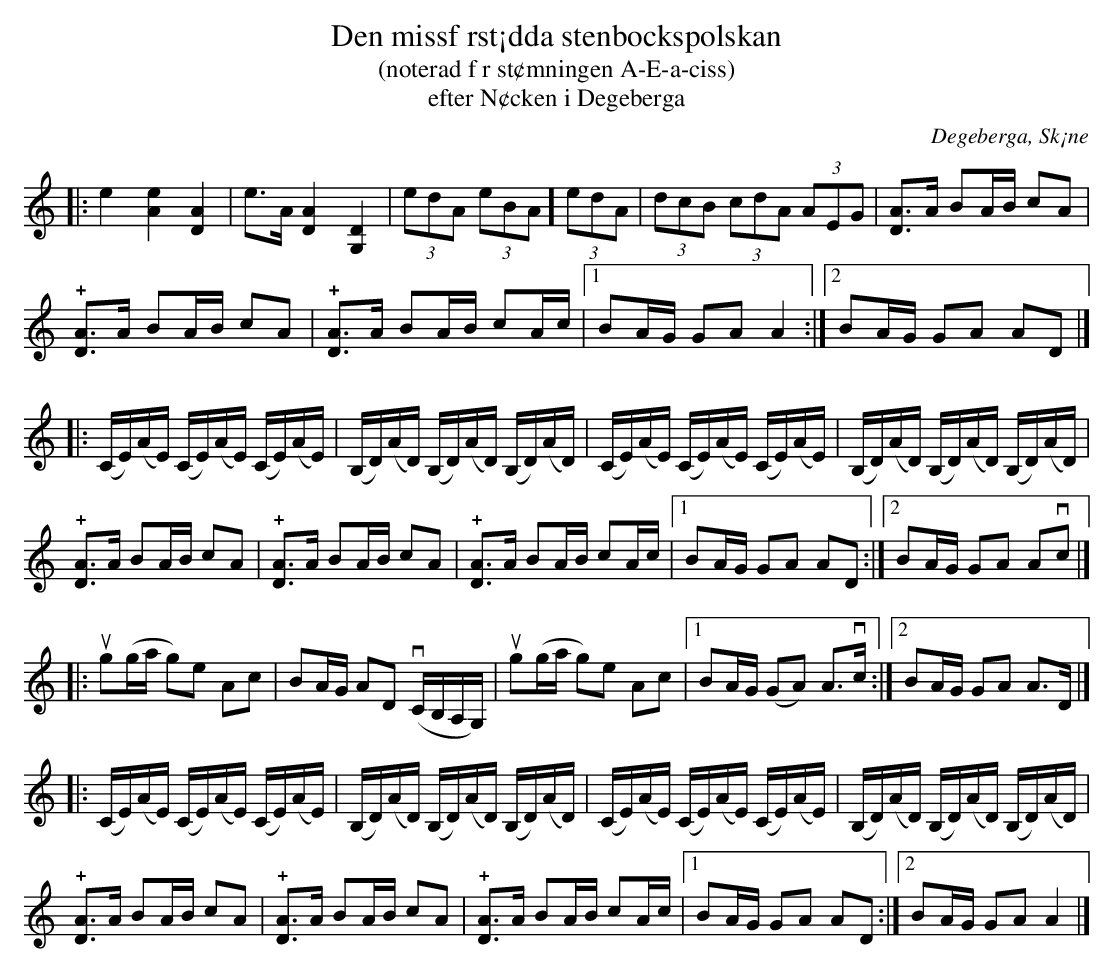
X:1
T:Den missf rst¡dda stenbockspolskan
T:(noterad f r st¢mningen A-E-a-ciss)
T:efter N¢cken i Degeberga
O:Degeberga, Sk¡ne
U:o=+open+
M:none
K:Am
[L:1/8]|:e2 [A2e2] [D2A2] |e>A [DA]2 [G,D]2 | (3edA (3eBA] (3edA | (3dcB (3cdA (3AEG|[DA]>A BA/B/ cA |
 !+![DA]>A BA/B/ cA | !+![DA]>A BA/B/ cA/c/ |1 BA/G/ GA A2 :|2 BA/G/ GA AD |]
[L:1/16]|: (CE)(AE) (CE)(AE) (CE)(AE) | (B,D)(AD) (B,D)(AD) (B,D)(AD) | (CE)(AE) (CE)(AE) (CE)(AE) | (B,D)(AD) (B,D)(AD) (B,D)(AD) |
[L:1/8] !+![DA]>A BA/B/ cA | !+![DA]>A BA/B/ cA | !+![DA]>A BA/B/ cA/c/ |1 BA/G/ GA AD :|2 BA/G/ GA Avc |]
[L:1/8] |: ug(g/a/ g)e Ac | BA/G/ AD v(C/B,/A,/G,/) | ug(g/a/ g)e Ac |1 BA/G/ (GA) A>vc :|2 BA/G/ GA A>D |]
[L:1/16]|: (CE)(AE) (CE)(AE) (CE)(AE) | (B,D)(AD) (B,D)(AD) (B,D)(AD) | (CE)(AE) (CE)(AE) (CE)(AE) | (B,D)(AD) (B,D)(AD) (B,D)(AD) |
[L:1/8] !+![DA]>A BA/B/ cA | !+![DA]>A BA/B/ cA | !+![DA]>A BA/B/ cA/c/ |1 BA/G/ GA AD :|2 BA/G/ GA A2 |]
